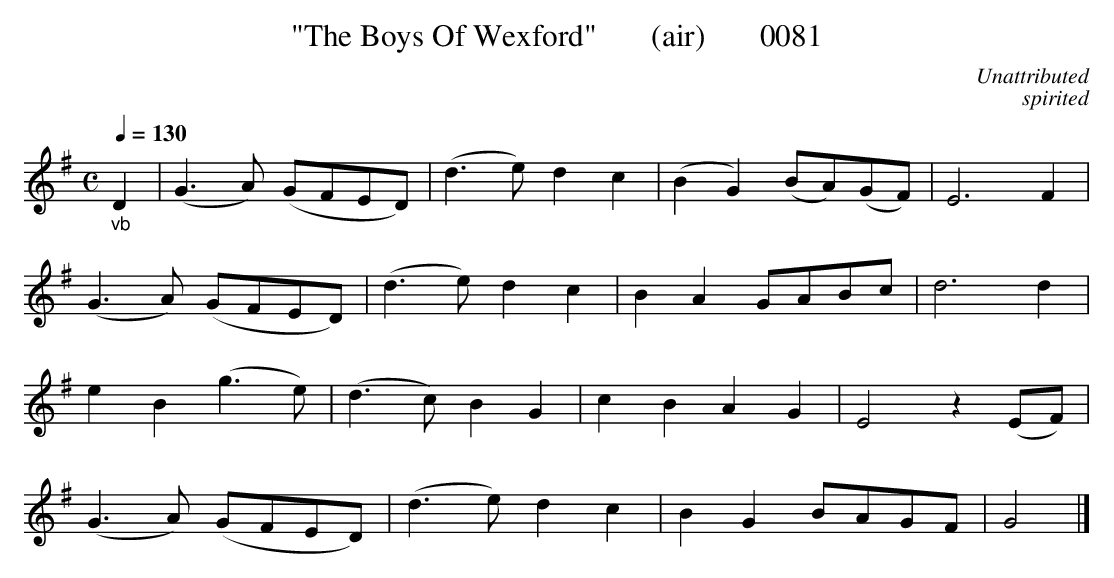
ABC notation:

X:1
T:"The Boys Of Wexford"       (air)       0081
C:Unattributed
C:spirited
Q:1/4=130
M:C
L:1/8
K:G
"_vb"D2|(G3A) (GFED)|(d3e) d2c2|(B2G2)(BA)(GF)|E6F2|
(G3A) (GFED)|(d3e) d2c2|B2A2GABc|d6d2|
e2B2(g3e)|(d3c) B2G2|c2B2A2G2|E4z2(EF)|
(G3A) (GFED)|(d3e) d2c2|B2G2BAGF|G4|]
